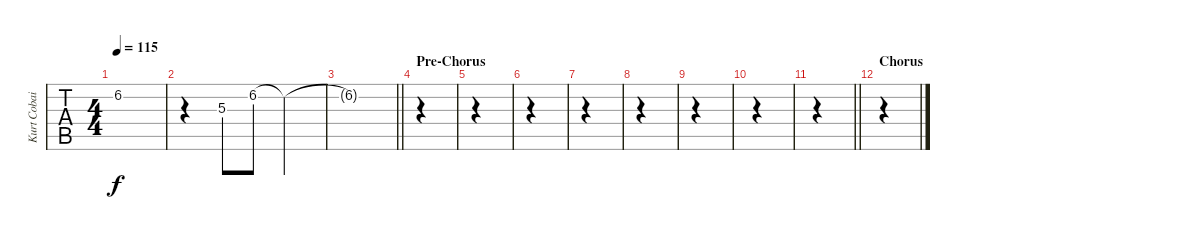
\track ("Kurt Cobain" "Kurt Cobai") {instrument electricguitarclean}
\staff {tabs}
\tuning (E4 B3 G3 D3 A2 E2) {hide}
\ts (4 4)
\tempo 115
\clef g2
\ks c
6.2{t}.1{dy f} |
r.4 5.3.8 6.2.8 6.2{t}.2 |
\barLineRight lightlight
6.2{t}.1 |
\section ("" "Pre-Chorus")
|
|
|
|
|
|
|
\barLineRight lightlight
|
\section ("" "Chorus")
